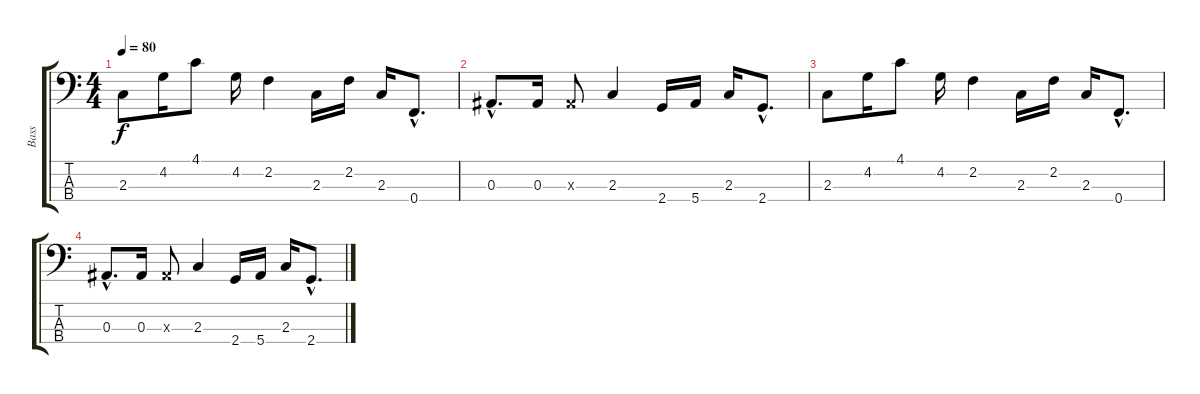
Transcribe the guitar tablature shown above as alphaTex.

\track ("Bass" "Bass") {instrument electricbassfinger}
\staff {score tabs}
\tuning (Ab2 Eb2 Bb1 F1) {hide}
\ts (4 4)
\tempo 80
\clef f4
\ks c
2.3.8{dy f} 4.2.16 4.1.8 4.2.16 2.2.4 2.3.16 2.2.16 2.3.16 0.4{hac}.8{d} |
0.3{hac}.8{d} 0.3.16 0.3{x}.8 2.3.4 2.4.16 5.4.16 2.3.16 2.4{hac}.8{d} |
2.3.8 4.2.16 4.1.8 4.2.16 2.2.4 2.3.16 2.2.16 2.3.16 0.4{hac}.8{d} |
0.3{hac}.8{d} 0.3.16 0.3{x}.8 2.3.4 2.4.16 5.4.16 2.3.16 2.4{hac}.8{d}
